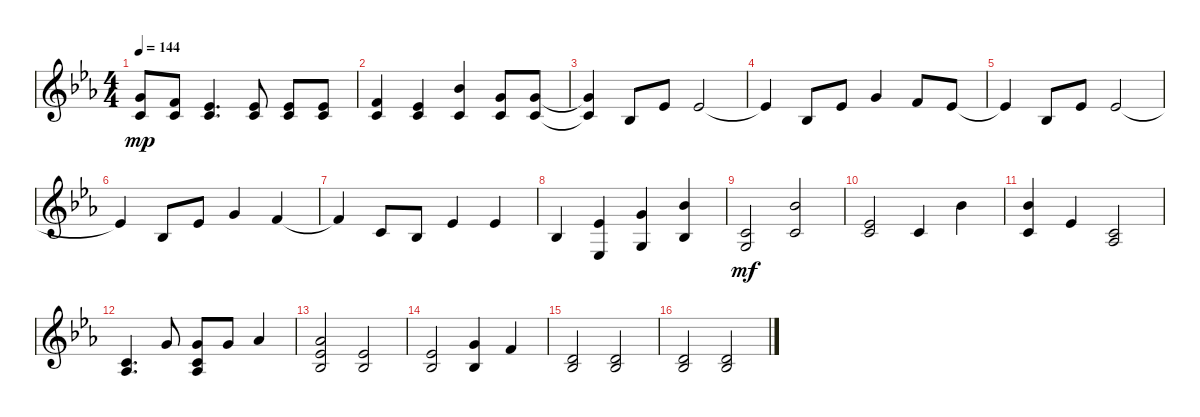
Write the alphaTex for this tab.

\track "" {instrument acousticgrandpiano}
\staff {score}
\tuning (E4 B3 G3 D3 A2 E2) {hide}
\ts (4 4)
\tempo 144
\clef g2
\ks eb
(3.1{t} 1.2{t}).8{dy mp} (1.1 1.2).8 (1.2 8.3).4{d} (4.2 5.3).8 (1.2 8.3).8 (1.2 8.3).8 |
(1.1 1.2).4 (4.2 5.3).4 (6.1 1.2).4 (3.1 1.2).8 (3.1 1.2).8 |
(3.1{t} 1.2{t}).4 3.3.8 4.2.8 4.2.2 |
4.2{t}.4 3.3.8 4.2.8 3.1.4 1.1.8 4.2.8 |
4.2{t}.4 3.3.8 4.2.8 4.2.2 |
4.2{t}.4 3.3.8 4.2.8 3.1.4 1.1.4 |
1.1{t}.4 1.2.8 3.3.8 4.2.4 4.2.4 |
3.3.4 (4.2 1.4).4 (3.1 0.3).4 (6.1 3.3).4 |
(1.2 0.3).2{dy mf} (6.1 1.2).2 |
(4.2 5.3).2 1.2.4 6.1.4 |
(6.1 1.2).4 4.2.4 (1.2 1.3).2 |
(1.2 1.3).4{d} 3.1.8 (3.1 1.2 1.3).8 3.1.8 4.1.4 |
(4.1 4.2 3.3).2 (4.2 3.3).2 |
(4.2 3.3).2 (3.1 3.3).4 1.1.4 |
(3.2 3.3).2 (3.2 3.3).2 |
(3.2 3.3).2 (3.2 3.3).2
